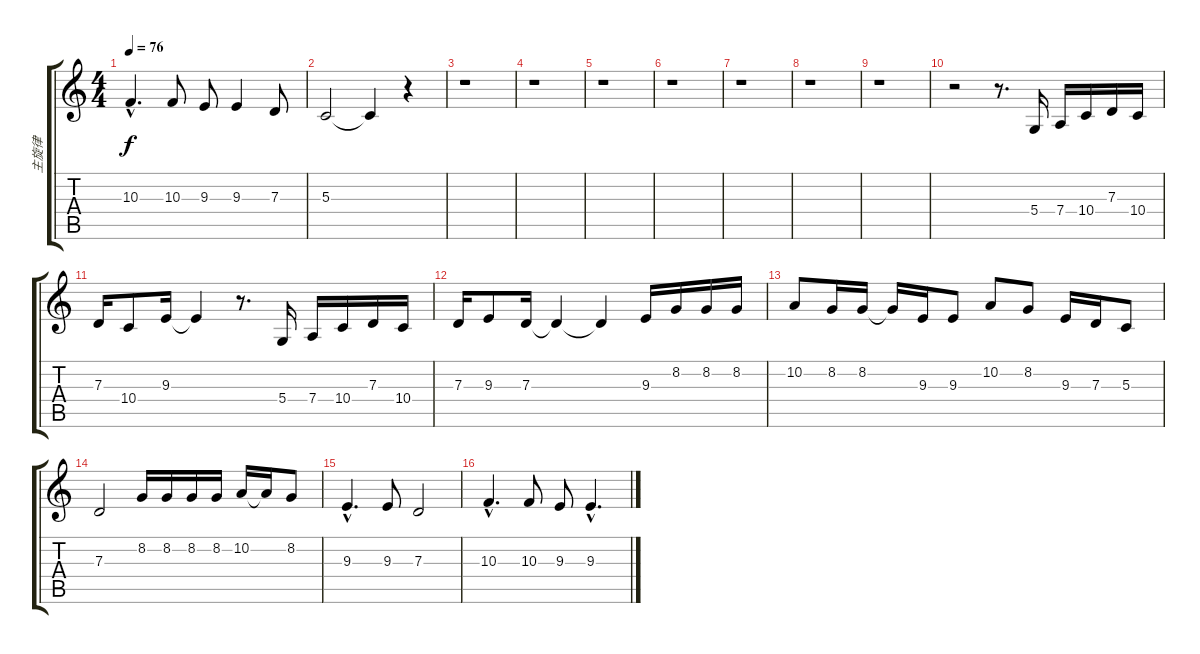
\track ("主旋律" "主旋律") {instrument bassoon}
\staff {score tabs}
\tuning (E4 B3 G3 D3 A2 E2) {hide}
\ts (4 4)
\tempo 76
\clef g2
\ks c
10.3{hac}.4{d dy f} 10.3.8 9.3.8 9.3.4 7.3.8 |
5.3.2 5.3{t}.4 r.4 |
r.1 |
r.1 |
r.1 |
r.1 |
r.1 |
r.1 |
r.1 |
r.2 r.8{d} 5.4.16 7.4.16 10.4.16 7.3.16 10.4.16 |
7.3.16 10.4.8 9.3.16 9.3{t}.4 r.8{d} 5.4.16 7.4.16 10.4.16 7.3.16 10.4.16 |
7.3.16 9.3.8 7.3.16 7.3{t}.4 7.3{t}.4 9.3.16 8.2.16 8.2.16 8.2.16 |
10.2.8 8.2.16 8.2.16 8.2{t}.16 9.3.16 9.3.8 10.2.8 8.2.8 9.3.16 7.3.16 5.3.8 |
7.3.2 8.2.16 8.2.16 8.2.16 8.2.16 10.2.16 10.2{t}.16 8.2.8 |
9.3{hac}.4{d} 9.3.8 7.3.2 |
10.3{hac}.4{d} 10.3.8 9.3.8 9.3{hac}.4{d}
